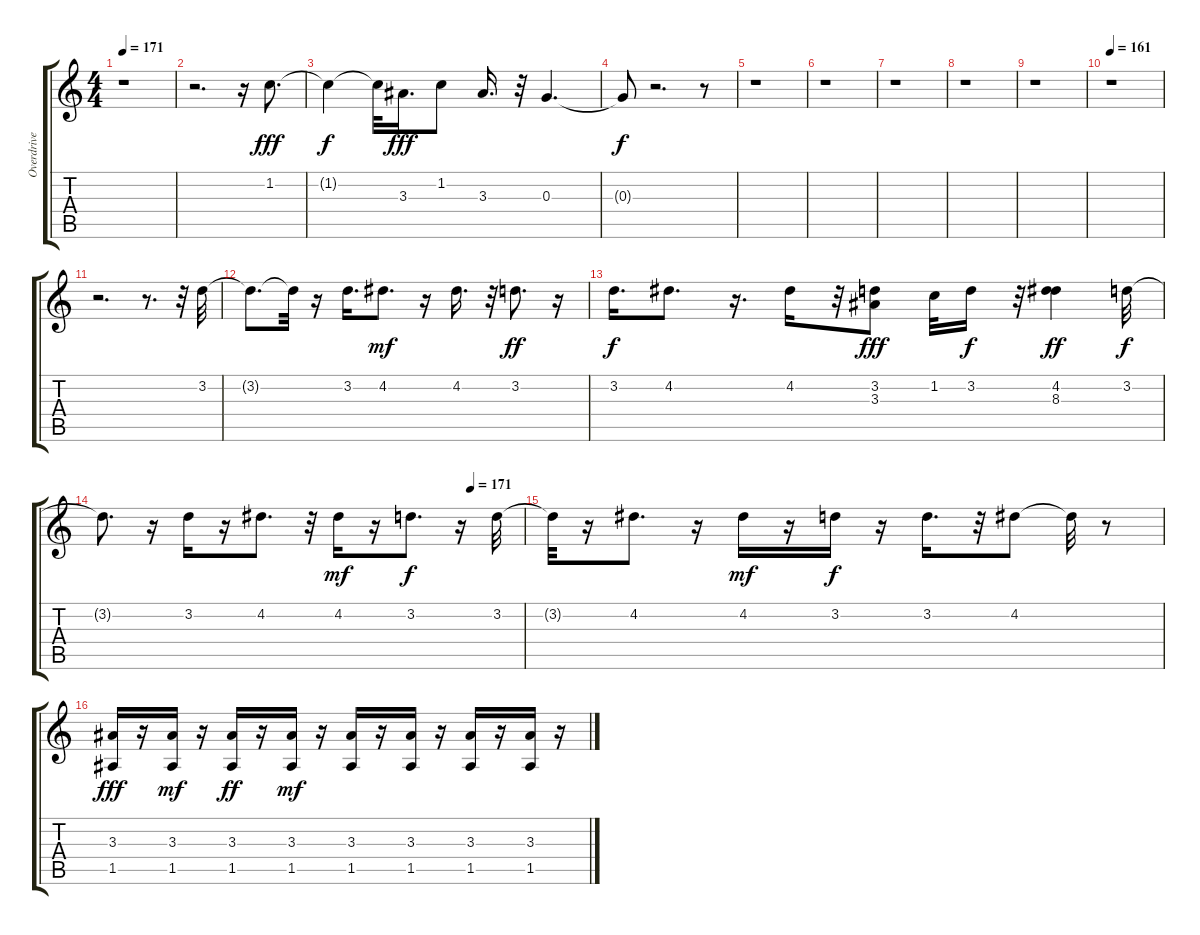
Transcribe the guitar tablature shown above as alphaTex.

\track ("Overdrive" "Overdrive") {instrument overdrivenguitar}
\staff {score tabs}
\tuning (E4 B3 G3 D3 A2 E2) {hide}
\ts (4 4)
\tempo 171
\clef g2
\ks c
r.1{dy fff} |
r.2{d} r.16 1.2.8{d volume 12} |
1.2{t}.4{dy f} 1.2{t}.32 3.3.16{d dy fff} 1.2.8 3.3.16{d} r.32 0.3.4{d} |
0.3{t}.8{dy f} r.2{d} r.8 |
r.1 |
r.1 |
r.1 |
r.1 |
r.1 |
\tempo 161
r.1 |
r.2{d} r.8{d} r.32 3.2.32{volume 10} |
3.2{t}.8{d} 3.2{t}.32 r.16 3.2.16{d} 4.2.8{d dy mf} r.16 4.2.16{d} r.32 3.2.8{d dy ff} r.16 |
3.2.16{d dy f} 4.2.8{d} r.16{d} 4.2.16 r.32 (3.2 3.3).8{dy fff} 1.2.32 3.2.16{dy f} r.32 (4.2 8.3).4{dy ff} 3.2.32{dy f} |
\tempo (171 0.875)
3.2{t}.8{d} r.16 3.2.16 r.16 4.2.8{d} r.32 4.2.16{dy mf} r.16 3.2.8{d dy f} r.16 3.2.32 |
3.2{t}.32 r.16 4.2.8{d} r.16 4.2.16{dy mf} r.16 3.2.16{dy f} r.16 3.2.16{d} r.32 4.2.8 4.2{t}.32 r.8 |
(3.3 1.5).16{dy fff volume 10} r.16 (3.3 1.5).16{dy mf} r.16 (3.3 1.5).16{dy ff} r.16 (3.3 1.5).16{dy mf} r.16 (3.3 1.5).16 r.16 (3.3 1.5).16 r.16 (3.3 1.5).16 r.16 (3.3 1.5).16 r.16
